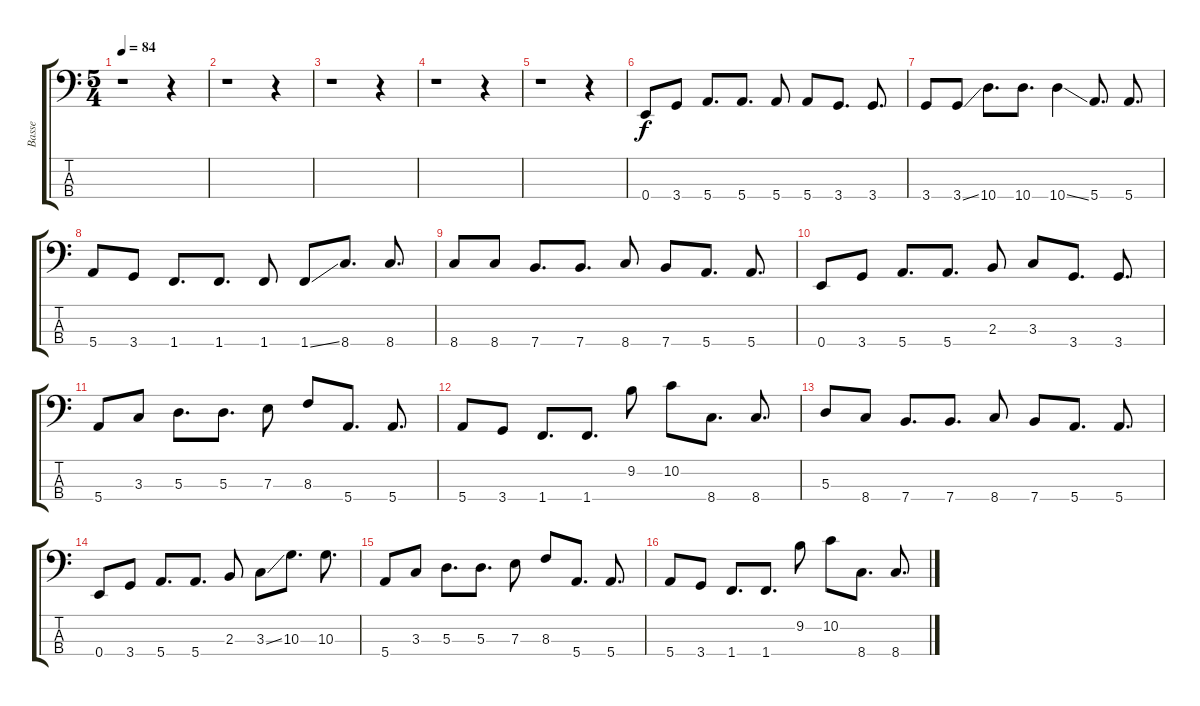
\track ("Basse" "Basse") {instrument electricbassfinger}
\staff {score tabs}
\tuning (G2 D2 A1 E1) {hide}
\ts (5 4)
\tempo 84
\clef f4
\ks c
r.1{dy f} r.4 |
r.1 r.4 |
r.1 r.4 |
r.1 r.4 |
r.1 r.4 |
0.4.8 3.4.8 5.4.8{d} 5.4.8{d} 5.4.8 5.4.8 3.4.8{d} 3.4.8{d} |
3.4.8 3.4{ss}.8 10.4.8{d} 10.4.8{d} 10.4{ss}.4 5.4.8{d} 5.4.8{d} |
5.4.8 3.4.8 1.4.8{d} 1.4.8{d} 1.4.8 1.4{ss}.8 8.4.8{d} 8.4.8{d} |
8.4.8 8.4.8 7.4.8{d} 7.4.8{d} 8.4.8 7.4.8 5.4.8{d} 5.4.8{d} |
0.4.8 3.4.8 5.4.8{d} 5.4.8{d} 2.3.8 3.3.8 3.4.8{d} 3.4.8{d} |
5.4.8 3.3.8 5.3.8{d} 5.3.8{d} 7.3.8 8.3.8 5.4.8{d} 5.4.8{d} |
5.4.8 3.4.8 1.4.8{d} 1.4.8{d} 9.2.8 10.2.8 8.4.8{d} 8.4.8{d} |
5.3.8 8.4.8 7.4.8{d} 7.4.8{d} 8.4.8 7.4.8 5.4.8{d} 5.4.8{d} |
0.4.8 3.4.8 5.4.8{d} 5.4.8{d} 2.3.8 3.3{ss}.8 10.3.8{d} 10.3.8{d} |
5.4.8 3.3.8 5.3.8{d} 5.3.8{d} 7.3.8 8.3.8 5.4.8{d} 5.4.8{d} |
5.4.8 3.4.8 1.4.8{d} 1.4.8{d} 9.2.8 10.2.8 8.4.8{d} 8.4.8{d}
